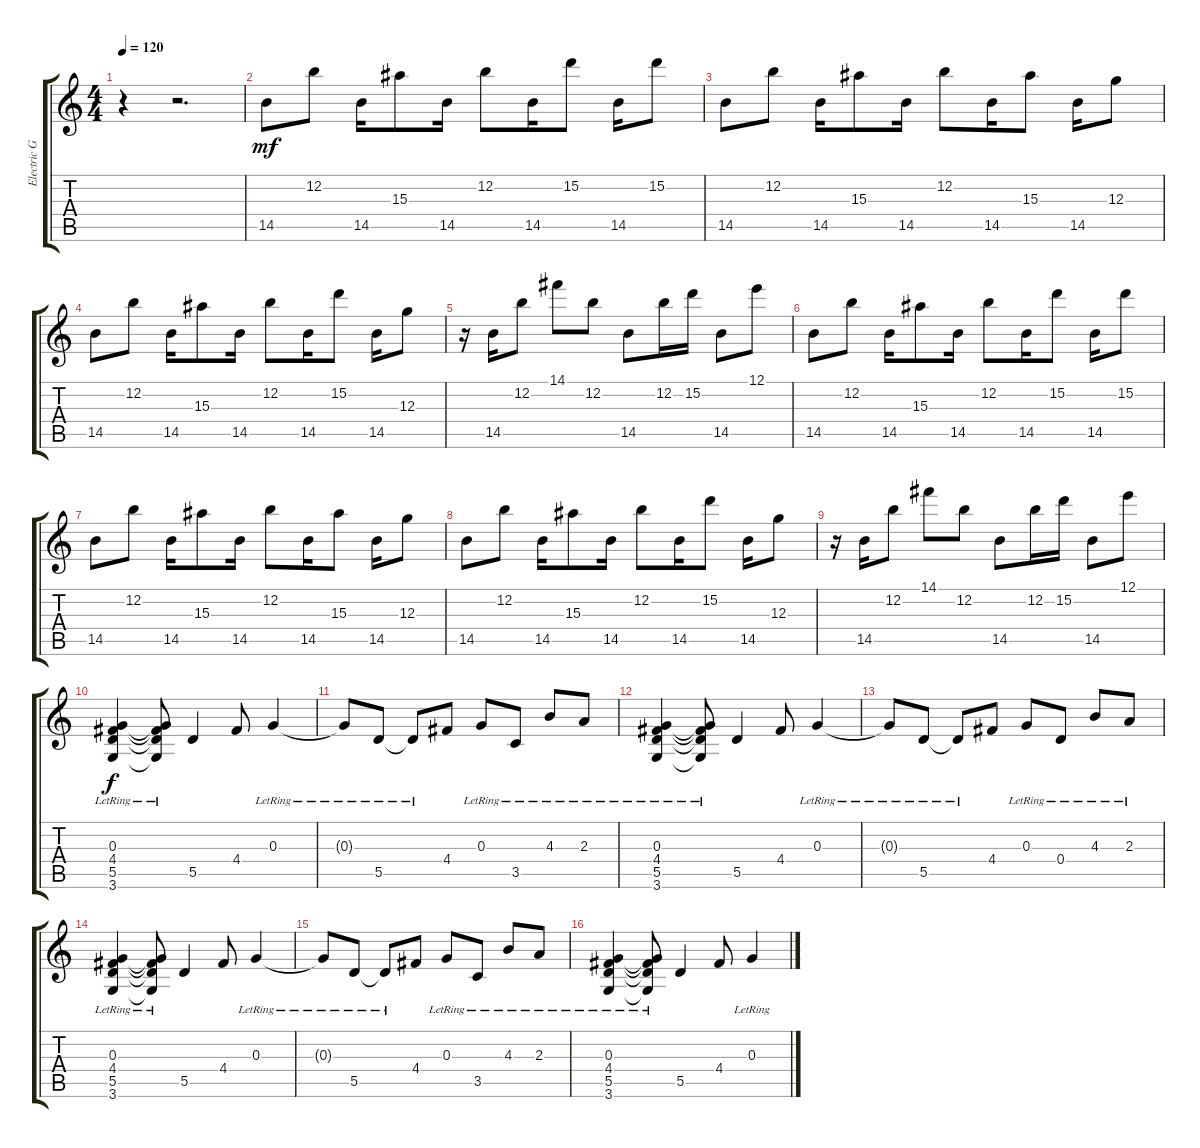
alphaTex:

\track ("Electric Guitar" "Electric G") {instrument electricguitarclean}
\staff {score tabs}
\tuning (E4 B3 G3 D3 A2 E2) {hide}
\ts (4 4)
\tempo 120
\clef g2
\ks c
r.4{dy f} r.2{d} |
14.5.8{dy mf} 12.2.8 14.5.16 15.3.8 14.5.16 12.2.8 14.5.16 15.2.8 14.5.16 15.2.8 |
14.5.8 12.2.8 14.5.16 15.3.8 14.5.16 12.2.8 14.5.16 15.3.8 14.5.16 12.3.8 |
14.5.8 12.2.8 14.5.16 15.3.8 14.5.16 12.2.8 14.5.16 15.2.8 14.5.16 12.3.8 |
r.16 14.5.16 12.2.8 14.1.8 12.2.8 14.5.8 12.2.16 15.2.16 14.5.8 12.1.8 |
14.5.8 12.2.8 14.5.16 15.3.8 14.5.16 12.2.8 14.5.16 15.2.8 14.5.16 15.2.8 |
14.5.8 12.2.8 14.5.16 15.3.8 14.5.16 12.2.8 14.5.16 15.3.8 14.5.16 12.3.8 |
14.5.8 12.2.8 14.5.16 15.3.8 14.5.16 12.2.8 14.5.16 15.2.8 14.5.16 12.3.8 |
r.16 14.5.16 12.2.8 14.1.8 12.2.8 14.5.8 12.2.16 15.2.16 14.5.8 12.1.8 |
(0.3 4.4 5.5 3.6{lr}).4{dy f} (0.3{t} 4.4{t} 5.5{t} 3.6{lr t}).8 5.5.4 4.4.8 0.3{lr}.4 |
0.3{lr t}.8 5.5{lr}.8 5.5{lr t}.8 4.4.8 0.3{lr}.8 3.5{lr}.8 4.3{lr}.8 2.3{lr}.8 |
(0.3 4.4 5.5 3.6{lr}).4 (0.3{t} 4.4{t} 5.5{t} 3.6{lr t}).8 5.5.4 4.4.8 0.3{lr}.4 |
0.3{lr t}.8 5.5{lr}.8 5.5{lr t}.8 4.4.8 0.3{lr}.8 0.4{lr}.8 4.3{lr}.8 2.3{lr}.8 |
(0.3 4.4 5.5 3.6{lr}).4 (0.3{t} 4.4{t} 5.5{t} 3.6{lr t}).8 5.5.4 4.4.8 0.3{lr}.4 |
0.3{lr t}.8 5.5{lr}.8 5.5{lr t}.8 4.4.8 0.3{lr}.8 3.5{lr}.8 4.3{lr}.8 2.3{lr}.8 |
(0.3 4.4 5.5 3.6{lr}).4 (0.3{t} 4.4{t} 5.5{t} 3.6{lr t}).8 5.5.4 4.4.8 0.3{lr}.4
